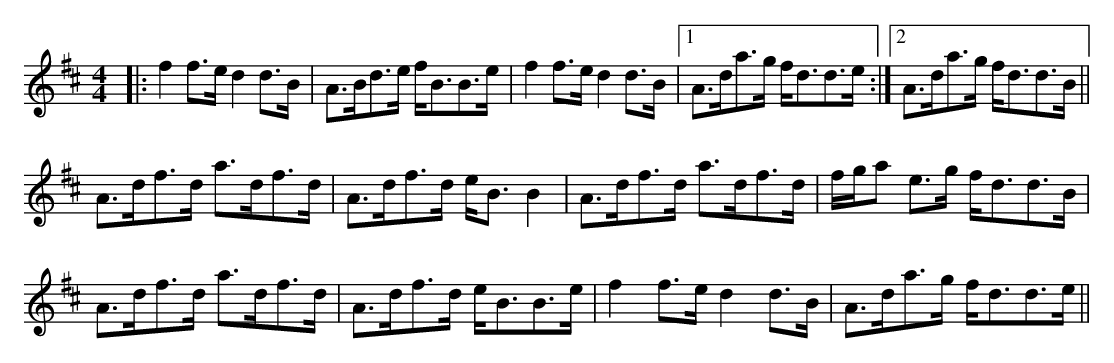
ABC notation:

X:1
M:4/4
K:D
|:f2f>e d2d>B|A>Bd>e f<BB>e|f2f>e d2d>B|1 A>da>g f<dd>e:|2 A>da>g f<dd>B||
A>df>d a>df>d|A>df>d e<BB2|A>df>d a>df>d|f/g/a e>g f<dd>B|
A>df>d a>df>d|A>df>d e<BB>e|f2f>e d2d>B|A>da>g f<dd>e||
